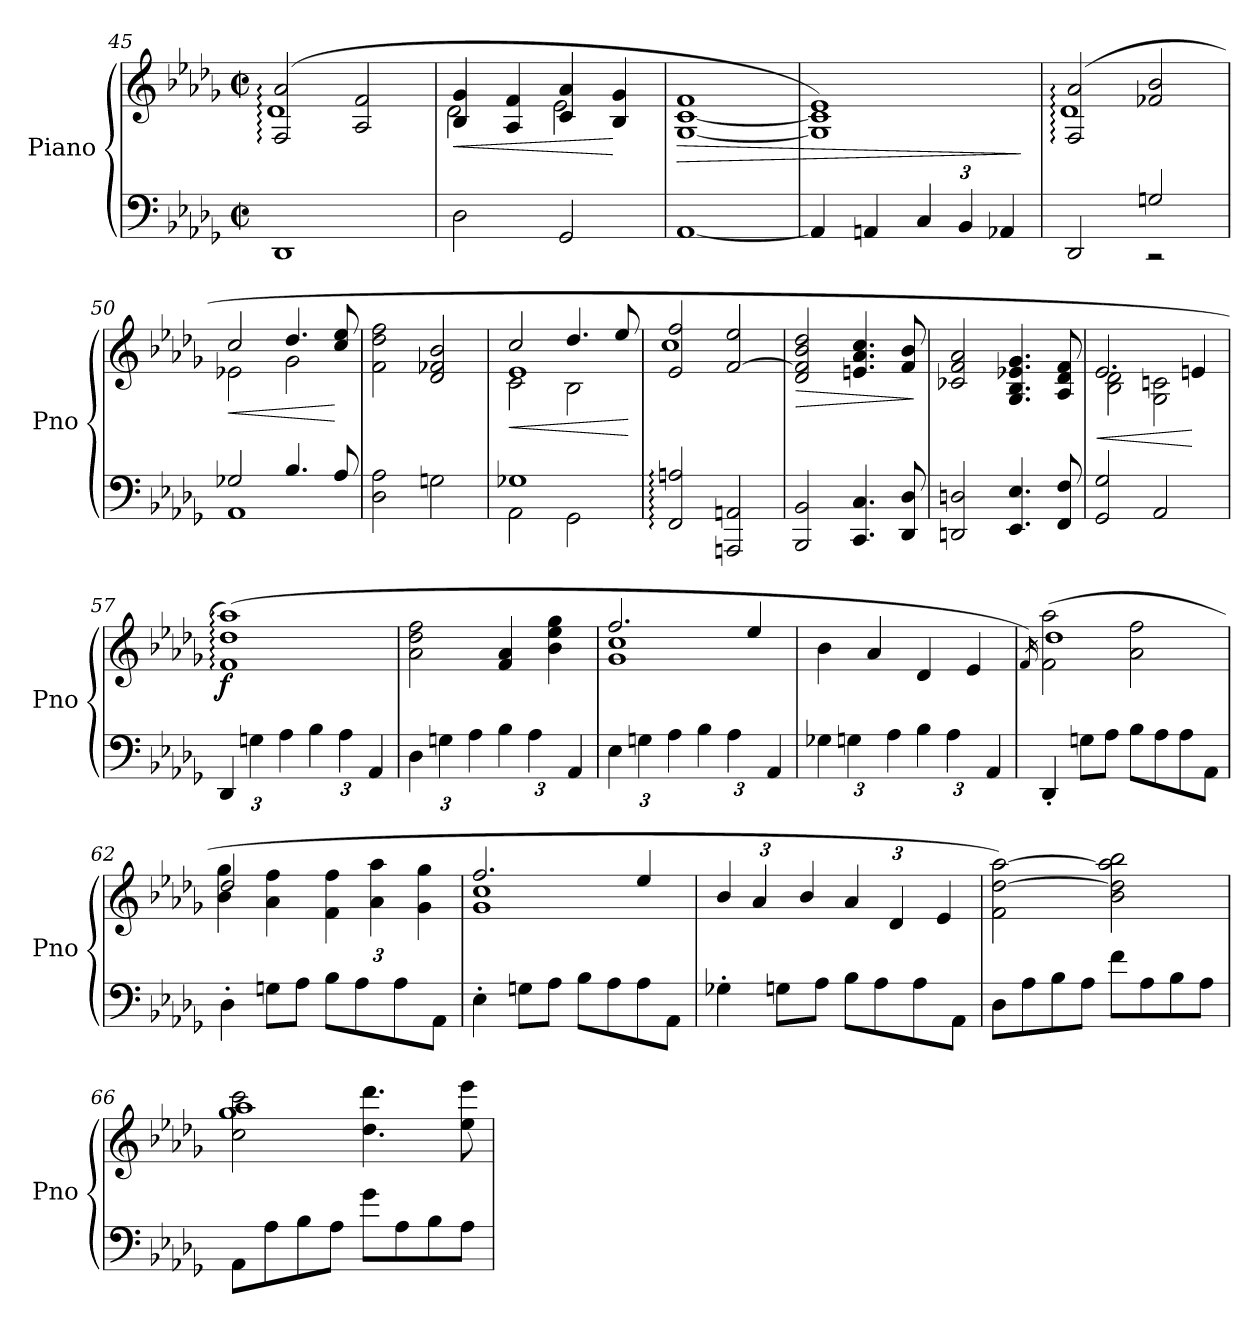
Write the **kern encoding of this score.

**kern	**kern	**dynam
*part1	*part1	*part1
*staff2	*staff1	*staff1/2
*I"Piano	*	*
*I'Pno	*	*
*clefF4	*clefG2	*
*k[b-e-a-d-g-]	*k[b-e-a-d-g-]	*
*M4/4	*M4/4	*
*met(c|)	*met(c|)	*
=45	=45	=45
*	*^	*
1DD-	(2F/: 2a-/:	1d-	.
.	2A-/ 2f/	.	.
=46	=46	=46	=46
!	!	!	!LO:HP:b
2D-\	4B-/ 4g-/	2d-\	<
.	4A-/ 4f/	.	.
2GG-/	4c/ 4a-/	2e-\	.
.	4B-/ 4g-/	.	[
*	*v	*v	*
=47	=47	=47
!	!	!LO:HP:b
[1AA-	[1G- [1c 1f	>
=48	=48	=48
4AA-/]	1G-] 1c] 1e-)	.
4AAn/	.	.
*Xbrackettup	*	*
6C/	.	.
6BB-/	.	.
6AA-X/	.	.
.	.	]
=49	=49	=49
*^	*^	*
2DD-/	2ryy	(2F/: 2a-/:	1d-	.
2rCC	2Gn/	2f-X/ 2b-/	.	.
=50	=50	=50	=50	=50
!	!	!	!	!LO:HP:b
1AA-	2G-X/	2cc/	2e-X\	<
.	4.B-/	4.dd-/	2g-\	.
.	8A-/	8cc/ 8ee-/	.	[
*v	*v	*	*	*
*	*v	*v	*
=51	=51	=51
2D-\ 2A-\	2f\ 2dd-\ 2ff\	.
2Gn\	2d-/ 2f-X/ 2b-/	.
!!LO:PB:g=z
=52	=52	=52
*^	*	*
!	!	!	!LO:HP:b
*	*	*^	*
*	*	*	*^	*
1G-X	2AA-\	2cc/	2c\	1e-	<
.	2GG-\	4.dd-/	2B-\	.	.
.	.	8ee-/	.	.	.
*v	*v	*	*	*	*
*	*v	*v	*v	*
.	.	[
=53	=53	=53
*	*^	*
2FF/: 2An/:	2e-/ 2ff/	1cc	.
2AAAn/ 2AAn/	[2f/ 2ee-/	.	.
*	*v	*v	*
=54	=54	=54
!	!	!LO:HP:b
2BBB-/ 2BB-/	2d-/ 2f/] 2b-/ 2dd-/	>
4.CC/ 4.C/	4.en/ 4.a-/ 4.cc/	.
8DD-/ 8D-/	8f/ 8b-/	.
.	.	]
=55	=55	=55
2DDn/ 2Dn/	2c-X/ 2f/ 2a-/	.
4.EE-/ 4.E-/	4.G-/ 4.B-/ 4.e-X/ 4.g-/	.
8FF/ 8F/	8A-/ 8d-/ 8f/	.
=56	=56	=56
!	!	!LO:HP:b
*	*^	*
2GG-/ 2G-/	2.e-/	2B-\ 2d-\	<
2AA-/	.	2G-\ 2cn\	.
.	4en/	.	[
*	*v	*v	*
=57	=57	=57
!	!	!LO:DY:b
6DD-/	(1f: 1dd-: 1aa-:)	f
!	!	!LO:DY:b=2
6Gn\	.	other-dynamics
6A-\	.	.
6B-\	.	.
6A-\	.	.
6AA-/	.	.
=58	=58	=58
6D-\	2a-\ 2dd-\ 2ff\	.
6Gn\	.	.
6A-\	.	.
6B-\	4f/ 4a-/	.
6A-\	.	.
.	4b-\ 4ee-\ 4gg-\	.
6AA-/	.	.
!!LO:LB:g=z
=59	=59	=59
*	*^	*
6E-\	2.ff/	1g- 1cc	.
6Gn\	.	.	.
6A-\	.	.	.
6B-\	.	.	.
6A-\	.	.	.
.	4ee-/	.	.
6AA-/	.	.	.
*	*v	*v	*
=60	=60	=60
6G-X\	4b-\	.
6Gn\	.	.
.	4a-/	.
6A-\	.	.
6B-\	4d-/	.
6A-\	.	.
.	4e-/	.
6AA-/	.	.
=61	=61	=61
.	16qf/)	.
*	*^	*
4DD-'/	(>2f\ 2aa-\	1dd-	.
8Gn\L	.	.	.
8A-\J	.	.	.
8B-\L	2a-\ 2ff\	.	.
8A-\	.	.	.
8A-\	.	.	.
8AA-\J	.	.	.
=62	=62	=62	=62
4D-'\	2dd-/	4b-\ 4gg-\	.
8Gn\L	.	4a-\ 4ff\	.
8A-\J	.	.	.
*	*Xbrackettup	*	*
8B-\L	6f\ 6ff\	2ryy	.
8A-\	.	.	.
.	6a-\ 6aa-\	.	.
8A-\	.	.	.
.	6g-\ 6gg-\	.	.
8AA-\J	.	.	.
=63	=63	=63	=63
4E-'\	2.ff/	1g- 1cc	.
8Gn\L	.	.	.
8A-\J	.	.	.
8B-\L	.	.	.
8A-\	.	.	.
8A-\	4ee-/	.	.
8AA-\J	.	.	.
*	*v	*v	*
=64	=64	=64
4G-X'\	6b-/	.
.	6a-/	.
8Gn\L	.	.
.	6b-/	.
8A-\J	.	.
8B-\L	6a-/	.
8A-\	.	.
.	6d-/	.
8A-\	.	.
.	6e-/	.
8AA-\J	.	.
!!LO:LB:g=z
=65	=65	=65
!	!	!LO:DY:b
8D-\L	2f\ [2dd-\ [2aa-\)	other-dynamics
8A-\	.	.
8B-\	.	.
8A-\J	.	.
8f\L	2b-\ 2dd-\] 2aa-\] 2bb-\	.
8A-\	.	.
8B-\	.	.
8A-\J	.	.
=66	=66	=66
*	*^	*
8AA-\L	2cc\ 2ccc\	1gg- 1aa-	.
8A-\	.	.	.
8B-\	.	.	.
8A-\J	.	.	.
8g-\L	4.dd-\ 4.ddd-\	.	.
8A-\	.	.	.
8B-\	.	.	.
8A-\J	8ee-\ 8eee-\	.	.
*	*v	*v	*
=	=	=
*-	*-	*-
